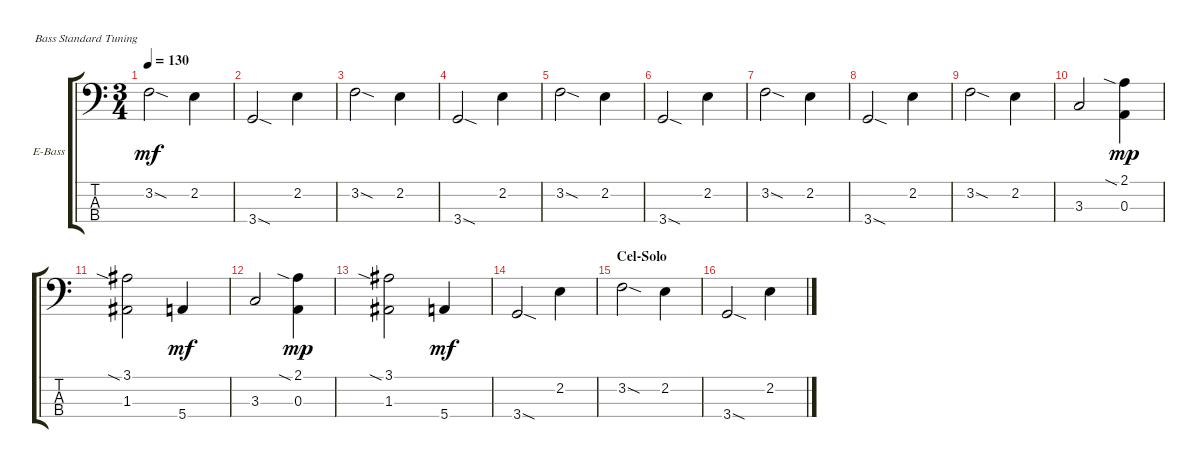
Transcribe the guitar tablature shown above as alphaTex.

\bracketExtendMode groupsimilarinstruments
\firstSystemTrackNameOrientation horizontal
\otherSystemsTrackNameOrientation horizontal
\track ("Bass2" "E-Bass") {instrument electricbassfinger}
\staff {score tabs}
\tuning (G2 D2 A1 E1)
\ts (3 4)
\tempo 130
\clef f4
\ks c
3.2{sod}.2{dy mf} 2.2.4 |
3.4{sod}.2 2.2.4 |
3.2{sod}.2 2.2.4 |
3.4{sod}.2 2.2.4 |
3.2{sod}.2 2.2.4 |
3.4{sod}.2 2.2.4 |
3.2{sod}.2 2.2.4 |
3.4{sod}.2 2.2.4 |
3.2{sod}.2 2.2.4 |
3.3.2 (2.1{sia} 0.3).4{dy mp} |
(3.1{sia} 1.3).2 5.4.4{dy mf} |
3.3.2 (2.1{sia} 0.3).4{dy mp} |
(3.1{sia} 1.3).2 5.4.4{dy mf} |
3.4{sod}.2 2.2.4 |
\section ("" "Cel-Solo")
3.2{sod}.2 2.2.4 |
3.4{sod}.2 2.2.4
